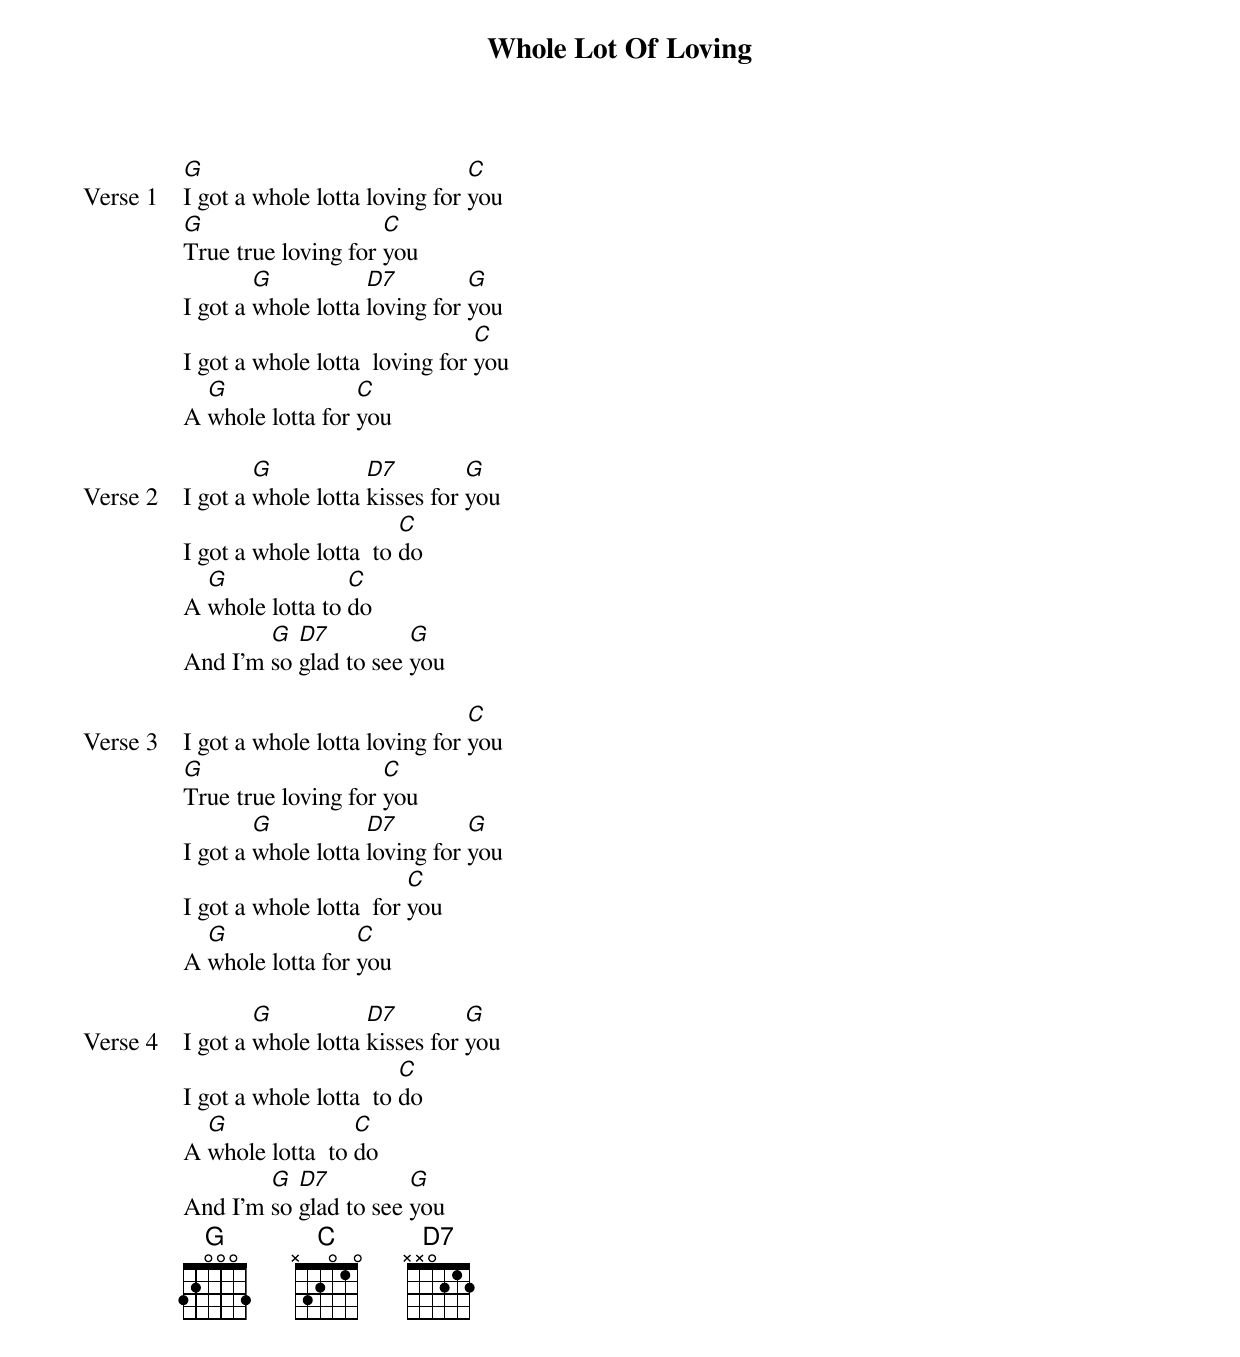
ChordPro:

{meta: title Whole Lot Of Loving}
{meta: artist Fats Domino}
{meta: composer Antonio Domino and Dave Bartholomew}

{start_of_verse: Verse 1}
[G]I got a whole lotta loving for [C]you
[G]True true loving for [C]you
I got a [G]whole lotta [D7]loving for [G]you
I got a whole lotta  loving for [C]you
A [G]whole lotta for [C]you
{end_of_verse}

{start_of_verse: Verse 2}
I got a [G]whole lotta [D7]kisses for [G]you
I got a whole lotta  to [C]do
A [G]whole lotta to [C]do
And I'm [G]so [D7]glad to see [G]you
{end_of_verse}

{start_of_verse: Verse 3}
I got a whole lotta loving for [C]you
[G]True true loving for [C]you
I got a [G]whole lotta [D7]loving for [G]you
I got a whole lotta  for [C]you
A [G]whole lotta for [C]you
{end_of_verse}

{start_of_verse: Verse 4}
I got a [G]whole lotta [D7]kisses for [G]you
I got a whole lotta  to [C]do
A [G]whole lotta  to [C]do
And I'm [G]so [D7]glad to see [G]you
{end_of_verse}
